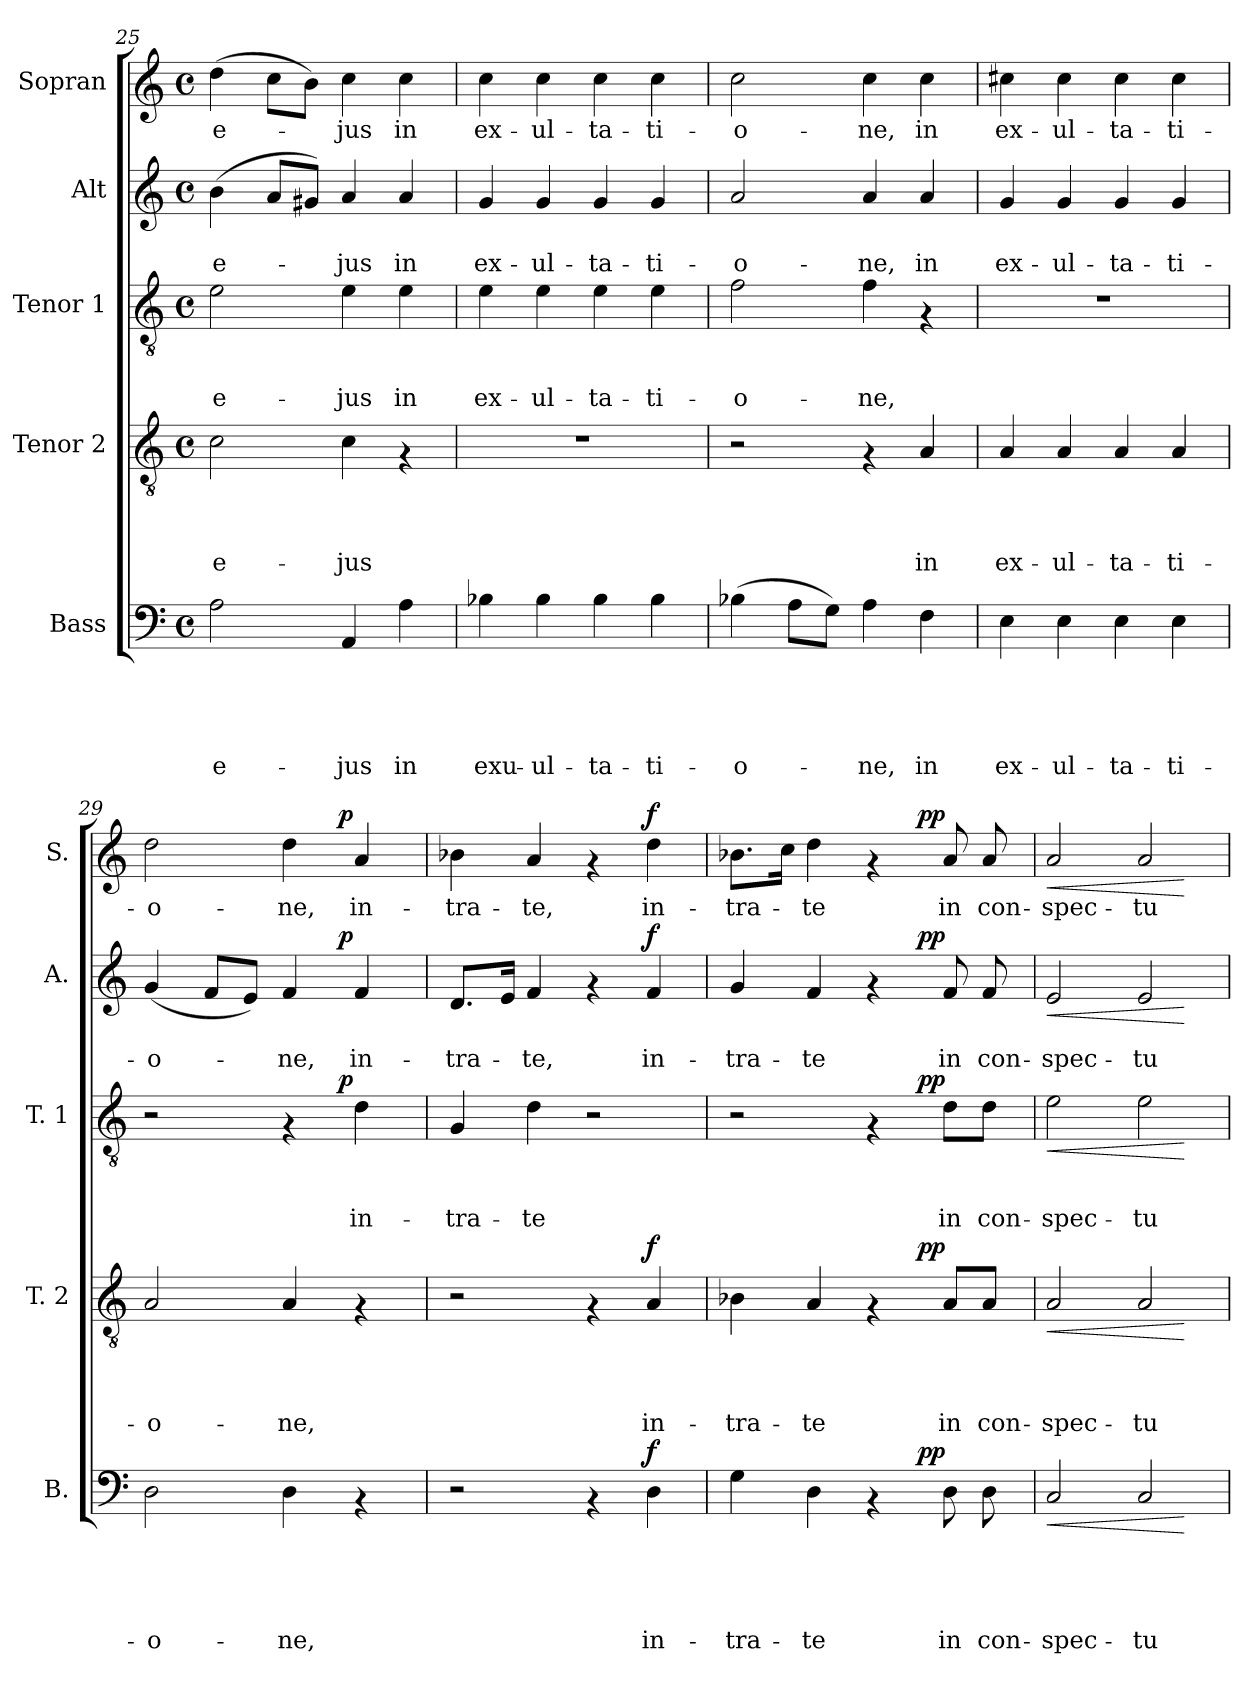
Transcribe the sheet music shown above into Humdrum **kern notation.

**kern	**text	**text	**text	**text	**text	**dynam	**kern	**text	**text	**text	**text	**dynam	**kern	**text	**text	**text	**dynam	**kern	**text	**text	**dynam	**kern	**text	**dynam
*part5	*part5	*part5	*part5	*part5	*part5	*part5	*part4	*part4	*part4	*part4	*part4	*part4	*part3	*part3	*part3	*part3	*part3	*part2	*part2	*part2	*part2	*part1	*part1	*part1
*staff5	*staff5	*staff5	*staff5	*staff5	*staff5	*staff5	*staff4	*staff4	*staff4	*staff4	*staff4	*staff4	*staff3	*staff3	*staff3	*staff3	*staff3	*staff2	*staff2	*staff2	*staff2	*staff1	*staff1	*staff1
*I"Bass	*	*	*	*	*	*	*I"Tenor 2	*	*	*	*	*	*I"Tenor 1	*	*	*	*	*I"Alt	*	*	*	*I"Sopran	*	*
*I'B.	*	*	*	*	*	*	*I'T. 2	*	*	*	*	*	*I'T. 1	*	*	*	*	*I'A.	*	*	*	*I'S.	*	*
*clefF4	*	*	*	*	*	*	*clefGv2	*	*	*	*	*	*clefGv2	*	*	*	*	*clefG2	*	*	*	*clefG2	*	*
*k[]	*	*	*	*	*	*	*k[]	*	*	*	*	*	*k[]	*	*	*	*	*k[]	*	*	*	*k[]	*	*
*C:	*	*	*	*	*	*	*C:	*	*	*	*	*	*C:	*	*	*	*	*C:	*	*	*	*C:	*	*
*M4/4	*	*	*	*	*	*	*M4/4	*	*	*	*	*	*M4/4	*	*	*	*	*M4/4	*	*	*	*M4/4	*	*
*met(c)	*	*	*	*	*	*	*met(c)	*	*	*	*	*	*met(c)	*	*	*	*	*met(c)	*	*	*	*met(c)	*	*
=25	=25	=25	=25	=25	=25	=25	=25	=25	=25	=25	=25	=25	=25	=25	=25	=25	=25	=25	=25	=25	=25	=25	=25	=25
!	!	!	!	!	!LO:LY:b	!	!	!	!	!	!LO:LY:b	!	!	!	!	!LO:LY:b	!	!	!	!LO:LY:b	!	!	!LO:LY:b	!
2A\	.	.	.	.	e-	.	2c\	.	.	.	e-	.	2e\	.	.	e-	.	(>4b\	.	e-	.	(>4dd\	e-	.
.	.	.	.	.	.	.	.	.	.	.	.	.	.	.	.	.	.	8a/L	.	.	.	8cc\L	.	.
.	.	.	.	.	.	.	.	.	.	.	.	.	.	.	.	.	.	8g#X/J)	.	.	.	8b\J)	.	.
!	!	!	!	!	!LO:LY:b	!	!	!	!	!	!LO:LY:b	!	!	!	!	!LO:LY:b	!	!	!	!LO:LY:b	!	!	!LO:LY:b	!
4AA/	.	.	.	.	-jus	.	4c\	.	.	.	-jus	.	4e\	.	.	-jus	.	4a/	.	-jus	.	4cc\	-jus	.
!	!	!	!	!	!LO:LY:b	!	!	!	!	!	!	!	!	!	!	!LO:LY:b	!	!	!	!LO:LY:b	!	!	!LO:LY:b	!
4A\	.	.	.	.	in	.	4rF	.	.	.	.	.	4e\	.	.	in	.	4a/	.	in	.	4cc\	in	.
=26	=26	=26	=26	=26	=26	=26	=26	=26	=26	=26	=26	=26	=26	=26	=26	=26	=26	=26	=26	=26	=26	=26	=26	=26
!	!	!	!	!	!LO:LY:b	!	!	!	!	!	!	!	!	!	!	!LO:LY:b	!	!	!	!LO:LY:b	!	!	!LO:LY:b	!
4B-X\	.	.	.	.	exu-	.	1r	.	.	.	.	.	4e\	.	.	ex-	.	4g/	.	ex-	.	4cc\	ex-	.
!	!	!	!	!	!LO:LY:b	!	!	!	!	!	!	!	!	!	!	!LO:LY:b	!	!	!	!LO:LY:b	!	!	!LO:LY:b	!
4B-\	.	.	.	.	-ul-	.	.	.	.	.	.	.	4e\	.	.	-ul-	.	4g/	.	-ul-	.	4cc\	-ul-	.
!	!	!	!	!	!LO:LY:b	!	!	!	!	!	!	!	!	!	!	!LO:LY:b	!	!	!	!LO:LY:b	!	!	!LO:LY:b	!
4B-\	.	.	.	.	-ta-	.	.	.	.	.	.	.	4e\	.	.	-ta-	.	4g/	.	-ta-	.	4cc\	-ta-	.
!	!	!	!	!	!LO:LY:b	!	!	!	!	!	!	!	!	!	!	!LO:LY:b	!	!	!	!LO:LY:b	!	!	!LO:LY:b	!
4B-\	.	.	.	.	-ti-	.	.	.	.	.	.	.	4e\	.	.	-ti-	.	4g/	.	-ti-	.	4cc\	-ti-	.
!!LO:PB:g=z
=27	=27	=27	=27	=27	=27	=27	=27	=27	=27	=27	=27	=27	=27	=27	=27	=27	=27	=27	=27	=27	=27	=27	=27	=27
!	!	!	!	!	!LO:LY:b	!	!	!	!	!	!	!	!	!	!	!LO:LY:b	!	!	!	!LO:LY:b	!	!	!LO:LY:b	!
(>4B-X\	.	.	.	.	-o-	.	2r	.	.	.	.	.	2f\	.	.	-o-	.	2a/	.	-o-	.	2cc\	-o-	.
8A\L	.	.	.	.	.	.	.	.	.	.	.	.	.	.	.	.	.	.	.	.	.	.	.	.
8G\J)	.	.	.	.	.	.	.	.	.	.	.	.	.	.	.	.	.	.	.	.	.	.	.	.
!	!	!	!	!	!LO:LY:b	!	!	!	!	!	!	!	!	!	!	!LO:LY:b	!	!	!	!LO:LY:b	!	!	!LO:LY:b	!
4A\	.	.	.	.	-ne,	.	4rF	.	.	.	.	.	4f\	.	.	-ne,	.	4a/	.	-ne,	.	4cc\	-ne,	.
!	!	!	!	!	!LO:LY:b	!	!	!	!	!	!LO:LY:b	!	!	!	!	!	!	!	!	!LO:LY:b	!	!	!LO:LY:b	!
4F\	.	.	.	.	in	.	4A/	.	.	.	in	.	4rF	.	.	.	.	4a/	.	in	.	4cc\	in	.
=28	=28	=28	=28	=28	=28	=28	=28	=28	=28	=28	=28	=28	=28	=28	=28	=28	=28	=28	=28	=28	=28	=28	=28	=28
!	!	!	!	!	!LO:LY:b	!	!	!	!	!	!LO:LY:b	!	!	!	!	!	!	!	!	!LO:LY:b	!	!	!LO:LY:b	!
4E\	.	.	.	.	ex-	.	4A/	.	.	.	ex-	.	1r	.	.	.	.	4g/	.	ex-	.	4cc#X\	ex-	.
!	!	!	!	!	!LO:LY:b	!	!	!	!	!	!LO:LY:b	!	!	!	!	!	!	!	!	!LO:LY:b	!	!	!LO:LY:b	!
4E\	.	.	.	.	-ul-	.	4A/	.	.	.	-ul-	.	.	.	.	.	.	4g/	.	-ul-	.	4cc#\	-ul-	.
!	!	!	!	!	!LO:LY:b	!	!	!	!	!	!LO:LY:b	!	!	!	!	!	!	!	!	!LO:LY:b	!	!	!LO:LY:b	!
4E\	.	.	.	.	-ta-	.	4A/	.	.	.	-ta-	.	.	.	.	.	.	4g/	.	-ta-	.	4cc#\	-ta-	.
!	!	!	!	!	!LO:LY:b	!	!	!	!	!	!LO:LY:b	!	!	!	!	!	!	!	!	!LO:LY:b	!	!	!LO:LY:b	!
4E\	.	.	.	.	-ti-	.	4A/	.	.	.	-ti-	.	.	.	.	.	.	4g/	.	-ti-	.	4cc#\	-ti-	.
=29	=29	=29	=29	=29	=29	=29	=29	=29	=29	=29	=29	=29	=29	=29	=29	=29	=29	=29	=29	=29	=29	=29	=29	=29
!	!	!	!	!	!LO:LY:b	!	!	!	!	!	!LO:LY:b	!	!	!	!	!	!	!	!	!LO:LY:b	!	!	!LO:LY:b	!
*	*	*	*	*	*	*	*	*	*	*	*	*	*^	*	*	*	*	*^	*	*	*	*^	*	*
2D\	.	.	.	.	-o-	.	2A/	.	.	.	-o-	.	2r	2ryy	.	.	.	.	(<4g/	2ryy	.	-o-	.	2dd\	2ryy	-o-	.
.	.	.	.	.	.	.	.	.	.	.	.	.	.	.	.	.	.	.	8f/L	.	.	.	.	.	.	.	.
.	.	.	.	.	.	.	.	.	.	.	.	.	.	.	.	.	.	.	8e/J)	.	.	.	.	.	.	.	.
!	!	!	!	!	!LO:LY:b	!	!	!	!	!	!LO:LY:b	!	!	!	!	!	!	!	!	!	!	!LO:LY:b	!	!	!	!LO:LY:b	!
4D\	.	.	.	.	-ne,	.	4A/	.	.	.	-ne,	.	4rF	8..ryy	.	.	.	.	4f/	8..ryy	.	-ne,	.	4dd\	8..ryy	-ne,	.
!	!	!	!	!	!	!	!	!	!	!	!	!	!	!	!	!	!	!LO:DY:a	!	!	!	!	!LO:DY:a	!	!	!	!LO:DY:a
.	.	.	.	.	.	.	.	.	.	.	.	.	.	4ryy	.	.	.	p	.	4ryy	.	.	p	.	4ryy	.	p
!	!	!	!	!	!	!	!	!	!	!	!	!	!	!	!	!	!LO:LY:b	!	!	!	!	!LO:LY:b	!	!	!	!LO:LY:b	!
4rAA	.	.	.	.	.	.	4rF	.	.	.	.	.	4d\	.	.	.	in-	.	4f/	.	.	in-	.	4a/	.	in-	.
.	.	.	.	.	.	.	.	.	.	.	.	.	.	32ryy	.	.	.	.	.	32ryy	.	.	.	.	32ryy	.	.
=30	=30	=30	=30	=30	=30	=30	=30	=30	=30	=30	=30	=30	=30	=30	=30	=30	=30	=30	=30	=30	=30	=30	=30	=30	=30	=30	=30
!	!	!	!	!	!	!	!	!	!	!	!	!	!	!	!	!	!LO:LY:b	!	!	!	!	!LO:LY:b	!	!	!	!LO:LY:b	!
*	*	*	*	*	*	*	*	*	*	*	*	*	*v	*v	*	*	*	*	*	*	*	*	*	*v	*v	*	*
*	*	*	*	*	*	*	*	*	*	*	*	*	*	*	*	*	*	*v	*v	*	*	*	*	*	*
2r	.	.	.	.	.	.	2r	.	.	.	.	.	4G/	.	.	-tra-	.	8.d/L	.	-tra-	.	4b-X\	-tra-	.
.	.	.	.	.	.	.	.	.	.	.	.	.	.	.	.	.	.	16e/Jk	.	.	.	.	.	.
!	!	!	!	!	!	!	!	!	!	!	!	!	!	!	!	!LO:LY:b	!	!	!	!LO:LY:b	!	!	!LO:LY:b	!
.	.	.	.	.	.	.	.	.	.	.	.	.	4d\	.	.	-te	.	4f/	.	-te,	.	4a/	-te,	.
4rAA	.	.	.	.	.	.	4rF	.	.	.	.	.	2r	.	.	.	.	4rf	.	.	.	4rf	.	.
!	!	!	!	!	!LO:LY:b	!LO:DY:a	!	!	!	!	!LO:LY:b	!LO:DY:a	!	!	!	!	!	!	!	!LO:LY:b	!LO:DY:a	!	!LO:LY:b	!LO:DY:a
4D\	.	.	.	.	in-	f	4A/	.	.	.	in-	f	.	.	.	.	.	4f/	.	in-	f	4dd\	in-	f
=31	=31	=31	=31	=31	=31	=31	=31	=31	=31	=31	=31	=31	=31	=31	=31	=31	=31	=31	=31	=31	=31	=31	=31	=31
!	!	!	!	!	!LO:LY:b	!	!	!	!	!	!LO:LY:b	!	!	!	!	!	!	!	!	!LO:LY:b	!	!	!LO:LY:b	!
*^	*	*	*	*	*	*	*^	*	*	*	*	*	*^	*	*	*	*	*^	*	*	*	*^	*	*
4G\	2ryy	.	.	.	.	-tra-	.	4B-X\	2ryy	.	.	.	-tra-	.	2r	2ryy	.	.	.	.	4g/	2ryy	.	-tra-	.	8.b-X\L	2ryy	-tra-	.
.	.	.	.	.	.	.	.	.	.	.	.	.	.	.	.	.	.	.	.	.	.	.	.	.	.	16cc\Jk	.	.	.
!	!	!	!	!	!	!LO:LY:b	!	!	!	!	!	!	!LO:LY:b	!	!	!	!	!	!	!	!	!	!	!LO:LY:b	!	!	!	!LO:LY:b	!
4D\	.	.	.	.	.	-te	.	4A/	.	.	.	.	-te	.	.	.	.	.	.	.	4f/	.	.	-te	.	4dd\	.	-te	.
4rAA	8.ryy	.	.	.	.	.	.	4rF	8.ryy	.	.	.	.	.	4rF	8.ryy	.	.	.	.	4rf	8.ryy	.	.	.	4rf	8.ryy	.	.
!	!	!	!	!	!	!	!LO:DY:a	!	!	!	!	!	!	!LO:DY:a	!	!	!	!	!	!LO:DY:a	!	!	!	!	!LO:DY:a	!	!	!	!LO:DY:a
.	4ryy	.	.	.	.	.	pp	.	4ryy	.	.	.	.	pp	.	4ryy	.	.	.	pp	.	4ryy	.	.	pp	.	4ryy	.	pp
!	!	!	!	!	!	!LO:LY:b	!	!	!	!	!	!	!LO:LY:b	!	!	!	!	!	!LO:LY:b	!	!	!	!	!LO:LY:b	!	!	!	!LO:LY:b	!
8D\	.	.	.	.	.	in	.	8A/L	.	.	.	.	in	.	8d\L	.	.	.	in	.	8f/	.	.	in	.	8a/	.	in	.
!	!	!	!	!	!	!LO:LY:b	!	!	!	!	!	!	!LO:LY:b	!	!	!	!	!	!LO:LY:b	!	!	!	!	!LO:LY:b	!	!	!	!LO:LY:b	!
8D\	.	.	.	.	.	con-	.	8A/J	.	.	.	.	con-	.	8d\J	.	.	.	con-	.	8f/	.	.	con-	.	8a/	.	con-	.
.	16ryy	.	.	.	.	.	.	.	16ryy	.	.	.	.	.	.	16ryy	.	.	.	.	.	16ryy	.	.	.	.	16ryy	.	.
!!LO:PB:g=z
=32	=32	=32	=32	=32	=32	=32	=32	=32	=32	=32	=32	=32	=32	=32	=32	=32	=32	=32	=32	=32	=32	=32	=32	=32	=32	=32	=32	=32	=32
!	!	!	!	!	!	!LO:LY:b	!LO:HP:b	!	!	!	!	!	!LO:LY:b	!LO:HP:b	!	!	!	!	!LO:LY:b	!LO:HP:b	!	!	!	!LO:LY:b	!LO:HP:b	!	!	!LO:LY:b	!LO:HP:b
*v	*v	*	*	*	*	*	*	*	*	*	*	*	*	*	*v	*v	*	*	*	*	*v	*v	*	*	*	*v	*v	*	*
*	*	*	*	*	*	*	*v	*v	*	*	*	*	*	*	*	*	*	*	*	*	*	*	*	*	*
2C/	.	.	.	.	-spec-	<	2A/	.	.	.	-spec-	<	2e\	.	.	-spec-	<	2e/	.	-spec-	<	2a/	-spec-	<
!	!	!	!	!	!LO:LY:b	!	!	!	!	!	!LO:LY:b	!	!	!	!	!LO:LY:b	!	!	!	!LO:LY:b	!	!	!LO:LY:b	!
2C/	.	.	.	.	-tu	.	2A/	.	.	.	-tu	.	2e\	.	.	-tu	.	2e/	.	-tu	.	2a/	-tu	.
.	.	.	.	.	.	[	.	.	.	.	.	[	.	.	.	.	[	.	.	.	[	.	.	[
=	=	=	=	=	=	=	=	=	=	=	=	=	=	=	=	=	=	=	=	=	=	=	=	=
*-	*-	*-	*-	*-	*-	*-	*-	*-	*-	*-	*-	*-	*-	*-	*-	*-	*-	*-	*-	*-	*-	*-	*-	*-
